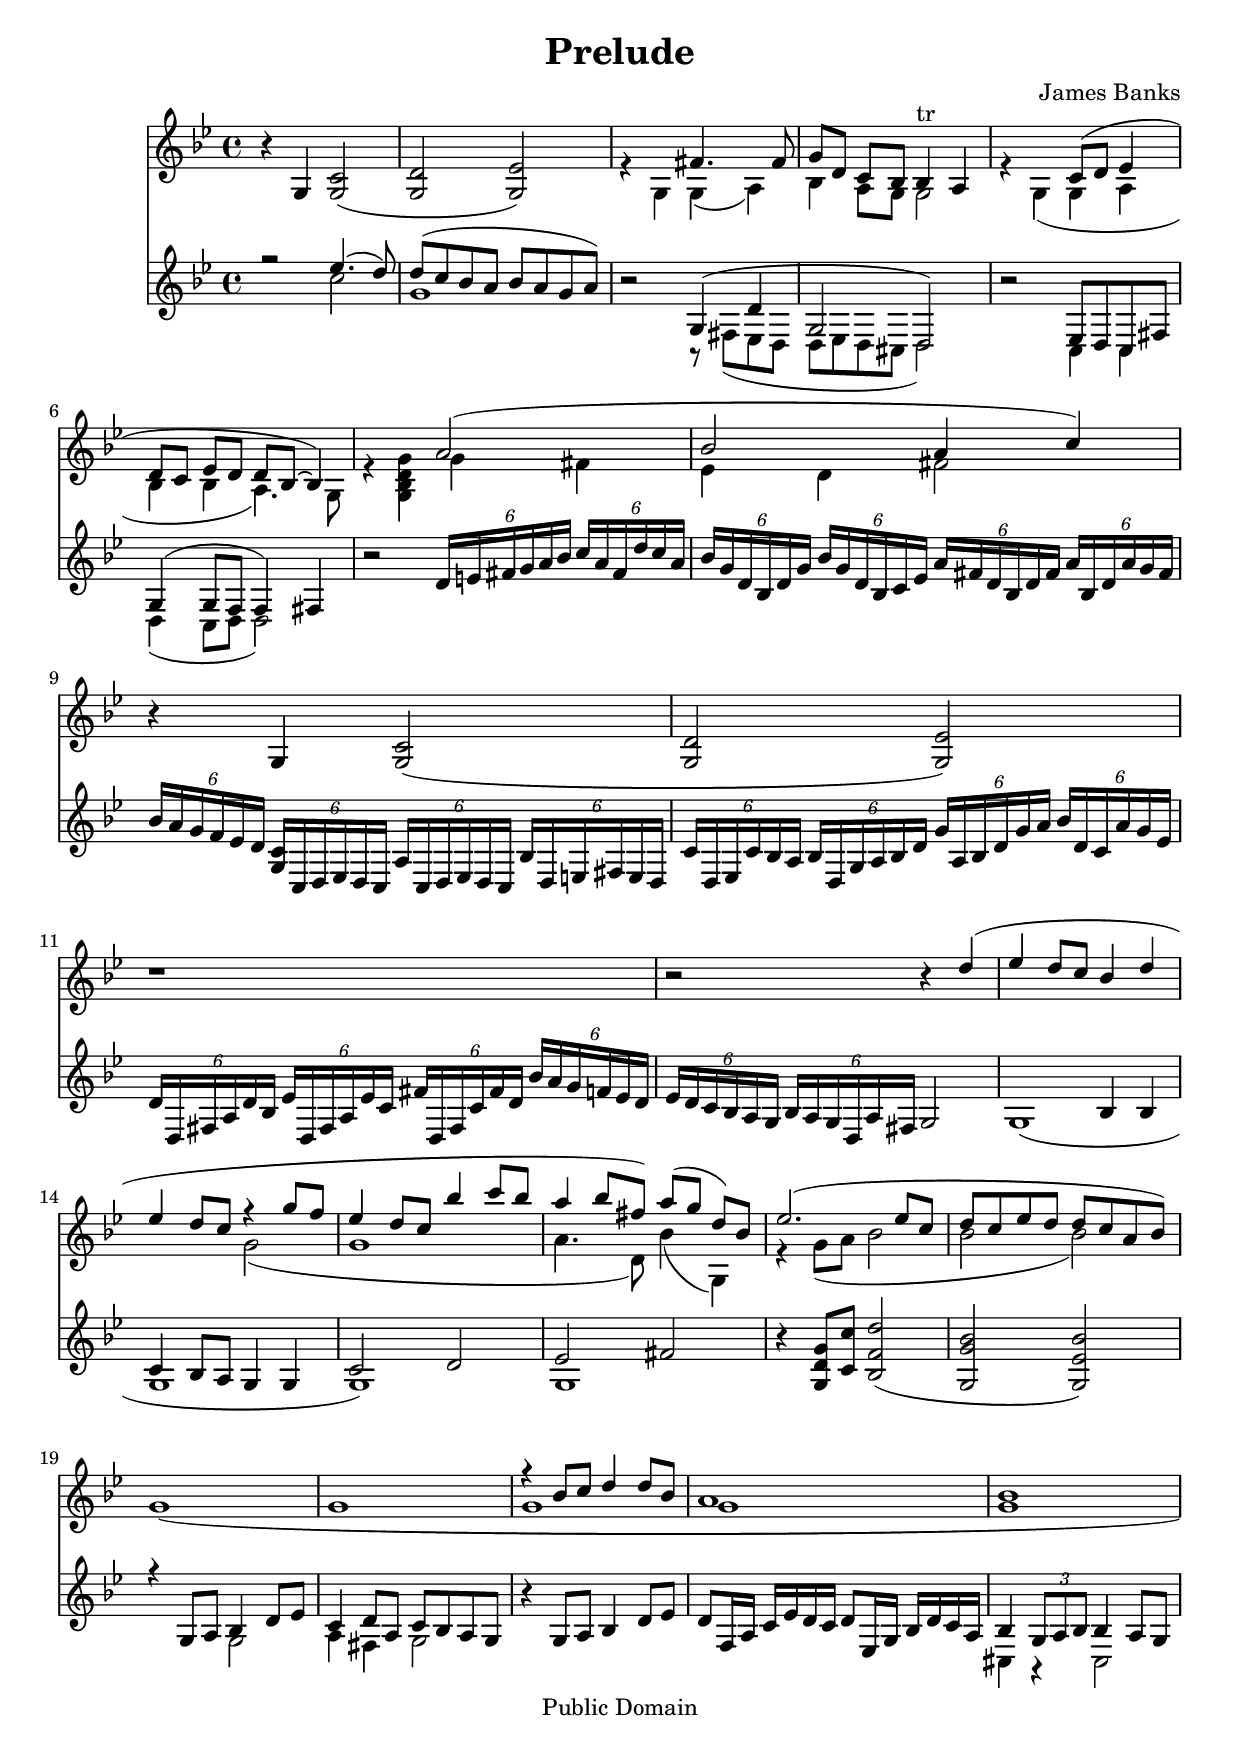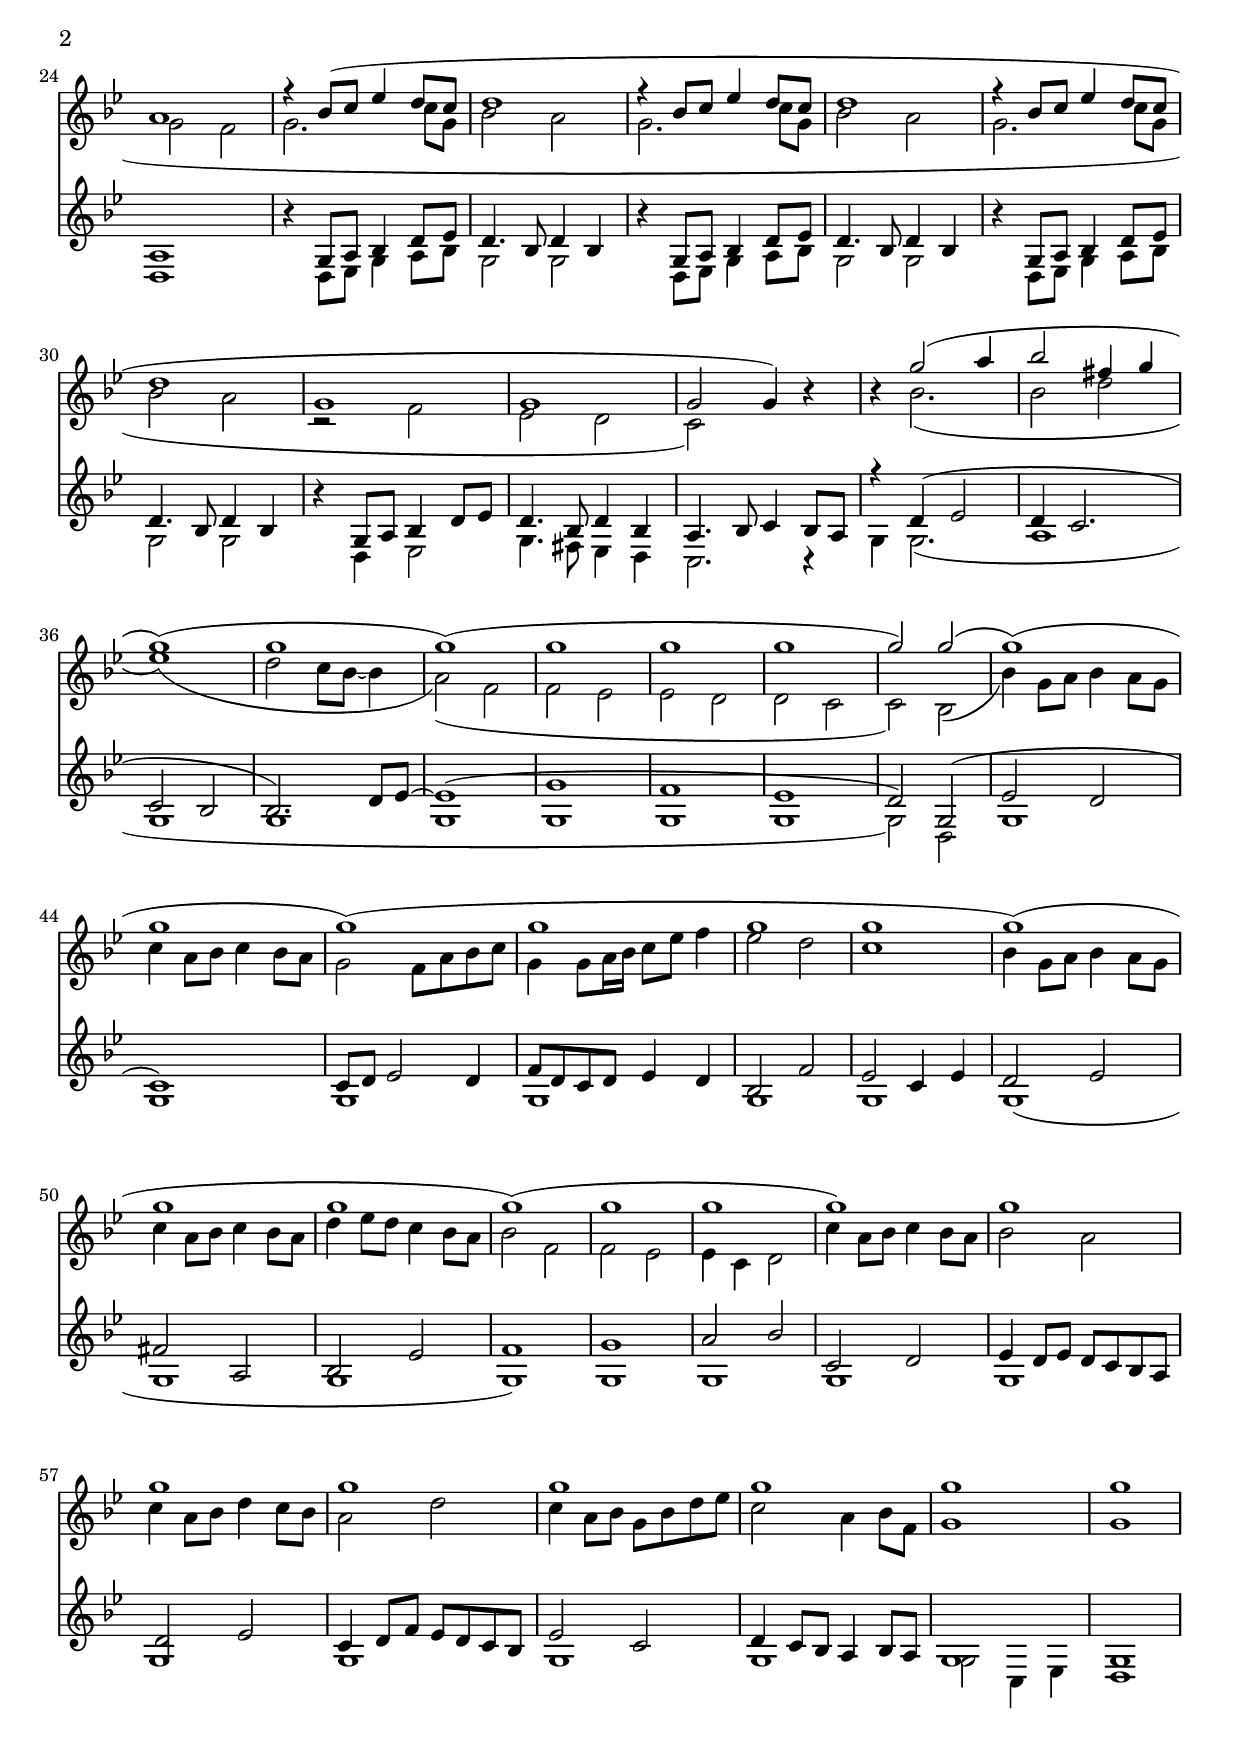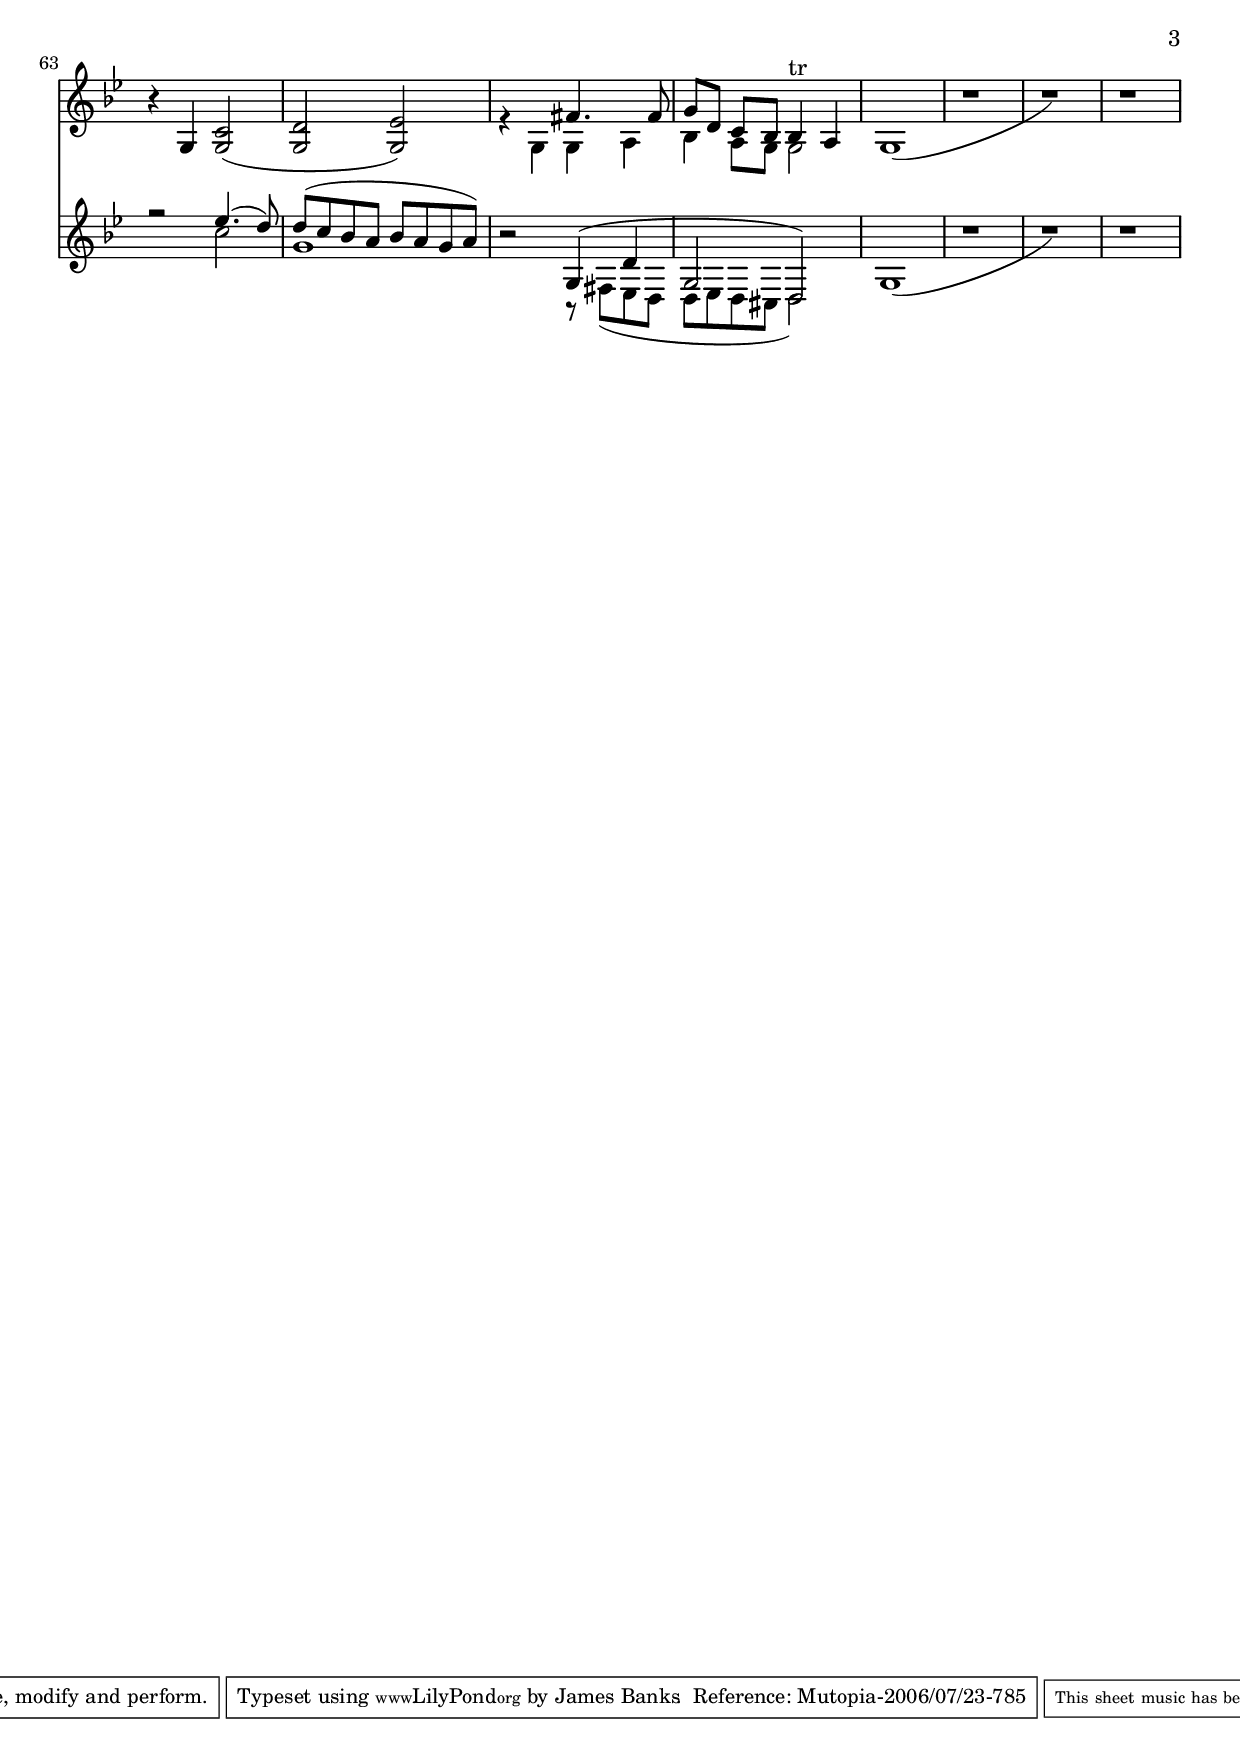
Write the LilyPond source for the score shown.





\version "2.8.0"
\header {
 
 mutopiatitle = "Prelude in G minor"
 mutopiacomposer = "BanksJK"
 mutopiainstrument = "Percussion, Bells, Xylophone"
 date = "2005/Feb"
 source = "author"
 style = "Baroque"
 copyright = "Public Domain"
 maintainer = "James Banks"
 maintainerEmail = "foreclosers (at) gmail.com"
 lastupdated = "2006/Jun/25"
 title = "Prelude"
  composer = "James Banks"
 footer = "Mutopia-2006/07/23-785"
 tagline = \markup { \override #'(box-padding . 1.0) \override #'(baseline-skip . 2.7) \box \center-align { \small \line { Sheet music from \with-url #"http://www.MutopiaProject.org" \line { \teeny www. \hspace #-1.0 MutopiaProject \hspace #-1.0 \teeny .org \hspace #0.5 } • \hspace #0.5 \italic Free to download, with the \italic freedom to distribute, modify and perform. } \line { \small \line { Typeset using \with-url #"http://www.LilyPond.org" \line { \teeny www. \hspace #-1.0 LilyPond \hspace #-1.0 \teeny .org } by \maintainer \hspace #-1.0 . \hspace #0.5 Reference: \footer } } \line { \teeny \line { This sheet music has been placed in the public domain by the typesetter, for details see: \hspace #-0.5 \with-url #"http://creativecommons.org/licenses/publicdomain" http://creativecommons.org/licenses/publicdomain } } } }
  }

global = {
 \time 4/4
 \key g \minor
 \clef treble
}

bells = \relative {
\set Staff.instrument = "Bells"
\set Staff.midiInstrument = "rock organ"

 % measure 1
 
 r4 g4 << c2 g( >> 
     
 << g2 d' >> << g, ees') >> 
 
 << { s2    fis4. fis8 } \\
    { r4 g, g(    a)   } >>
 
 << { g'8[ d] c[ bes] bes4-tr a } \\
    { bes4    a8[ g]   g2        } >>

 % measure 5
 << { s2 c8[( d] ees4 } \\
    { r4 g, (g a } >>

 << { d8[ c] ees[ d] d bes~ bes4) } \\
    { bes4 bes a4.) g8 )} >>
 
 << { s2 a'2( } \\
    { r4 << g,4 bes d g >> g( fis } >>
    
 << { bes2 a4 c) } \\
    { ees,4 d fis2 } >>
    
  r4 g,4 << c2 g( >> 
    
  << g d' >> << g, ees')>>
    
  % measure 11
  r1
            
  r2 r4 << { d'4( } \\ 
           { s4 } >>

 << { ees4 d8[ c] bes4 d } \\
    { s1 } >>
    
 << { ees4 d8[ c] r4 g'8[ f] } \\
    { s2 g,2( } >>
    
 << { ees'4 d8[ c] bes'4 c8[ bes] } \\
    { g,1 } >>

  % measure 16
 << { a'4 bes8[ fis]) a8[( g] d[) bes] } \\
    { a4. d,8) bes'4( g,) } >>

 << { ees''2.( ees8[ c] } \\
    { r4 g8[( a] bes2 } >>
  
 << { d8 c ees d d c a bes) } \\
    { bes2 bes) } >>

 << { s1 } \\
    { g1( } >>

 << { s1 } \\
    { g1 } >>
    
 << { r4 bes8 c d4 d8 bes } \\
    { g1 } >>
    
% prependix

 << { a1 } \\
    { g1 } >>

 << { bes1 } \\
    { g1 } >>

 << { a1 } \\
    { g2 f2 } >>

 << { r4 bes8( c ees4 d8 c } \\
    { g2. c8 g } >>

 << { d'1 } \\
    { bes2 a2 } >>

 << { r4 bes8 c ees4 d8 c } \\
    { g2. c8 g } >>

 << { d'1 } \\
    { bes2 a2 } >>
    
 << { r4 bes8 c ees4 d8 c } \\
    { g2. c8 g } >>

 << { d'1 } \\
    { bes2 a2 } >>

 % measure 31  
 
 << { g1 } \\
    { r2 f2 } >>

 << { g1 } \\
    { ees2 d2 } >>

 << { g2 g4) } \\
    { c,2 s4) } >>  r4

 % measure 34

 r4 << { g''2( a4 } \\
       { bes,2.( } >>

 << { bes'2 fis4 g } \\
    { bes,2 d2 } >>

 << { g1)( } \\
    { ees1)( } >>

 << { g1 } \\
    { d2 c8 bes~ bes4 } >>

 << { g'1)( } \\
    { a,2)( f2 } >>

 << { g'1 } \\
    { f,2 ees2 } >>

 << { g'1 } \\
    { ees,2 d2 } >>

 << { g'1 } \\
    { d,2 c2 } >>

 % measure 42

 << { g''2) g( } \\
    { c,,2) bes( } >>

 << { g''1)( } \\
    { bes,4) g8 a bes4 a8 g } >>

 << { g'1 } \\
    { c,4 a8 bes c4 bes8 a } >>

 << { g'1)( } \\
    { g,2)( f8 a bes c } >>

 << { g'1 } \\
    { g,4 g8 a16 bes c8 ees f4 } >>

 % measure 47

 << { g1 } \\
    { ees2 d } >>

 << { g1 } \\
    { c,1 } >>

 << { g'1)( } \\
    { bes,4 g8 a bes4 a8 g } >>
    
 << { g'1 } \\
    { c,4 a8 bes c4 bes8 a } >>
    
 << { g'1 } \\
    { d4 ees8 d c4 bes8 a } >>
 
 << { g'1)( } \\
    { bes,2 f } >>

% measure 53

 << { g'1 } \\
    { f,2 ees } >>

 << { g'1 } \\
    { ees,4 c d2 } >>

 << { g'1) } \\
    { c,4 a8 bes c4 bes8 a } >>

 << { g'1 } \\
    { bes,2 a } >>

 << { g'1 } \\
    { c,4 a8 bes d4 c8 bes } >>

 % measure 58

 << { g'1 } \\
    { a,2 d } >>

 << { g1 } \\
    { c,4 a8 bes g bes d ees } >>

 << { g1 } \\
    { c,2 a4 bes8 f } >>

 << { g'1 } \\
    { g,1 } >>

 << { g'1 } \\
    { g,1 } >> 

 % measure 63

  r4 g,4 << c2 g( >> 
 
 << g2 d' >> << g, ees') >>
 
 << { s2    fis4. fis8 } \\
    { r4 g, g      a    } >>
 
 << { g'8[ d] c[ bes] bes4-tr a } \\
    { bes4    a8[ g]   g2        } >> 
 
 g1( 
 
 r1
 
 r1)

 r1
 
 }

xylo = \relative {

\set Staff.instrument = "Xylophone"
\set Staff.midiInstrument = "reed organ"

 << { r2 ees''4.( d8) } \\
    { s2 c2 } >>

 << { d8( c bes a bes a g a) } \\
    { g1 } >>

 r2 << {  g,4( d'4 } \\
    {  r8 fis,( ees d } >>

 << { g2 d) } \\
    { d8 ees d cis d2) } >>

% 5

 r2 << { ees8 d c fis } \\
       { c4 c } >>

 << { g'4( g8 f f4) fis } \\
    { d4( c8 d d2) } >>

 r2 \times 4/6 {d'16[ e fis g a bes]} \times 4/6 {c[ a fis d' c a]}

 \times 4/6 {bes[ g d bes d g ]} \times 4/6 {bes[ g d bes c ees]}
    \times 4/6 {a[ fis d bes d fis]} \times 4/6 {a[ bes, d a' g fis]}

% 9

 \times 4/6 { bes[ a g f ees d]} \times 4/6 { <<c[ g>> c, d ees d c] } 
    \times 4/6 { a'[ c, d ees d c]} \times 4/6 { bes'[ d, e fis e d] }

 \times 4/6 { c'[ d, ees c' bes a] } \times 4/6 { bes[ d, g a bes d] }
    \times 4/6 { g[ a, bes d g a] } \times 4/6 {bes[ d, c a' g ees] }

 \times 4/6 { d[ d, fis a d bes] } \times 4/6 {ees[ d, fis a ees' c]} 
    \times 4/6 { fis[ d, fis c' fis d] } \times 4/6 { bes'[ a g f ees d]}

 \times 4/6 { ees[ d c bes a g] } \times 4/6 {bes[ a g d a' fis]} g2

% 13

 << { s2 bes4 bes } \\
    { g1( } >>

 << { c4 bes8 a g4 g } \\
    { g1 } >>

 << { c2 d2 } \\
    { g,1)( } >>

 << { ees'2 fis } \\
    { g,1 } >>

% 17

 r4) << g8 d' g >> << c c, >> <<bes2( f' d'>>

 << bes g g, >> << g) ees' bes' >>

 << { r4 g,8 a bes4 d8 ees } \\
    { s2 g,2 } >>

 << { c4 d8 a c bes a g } \\
    { a4 fis g2 } >>

% 21

 r4 g8 a bes4 d8 ees

 d8 f,16 a c ees d c d8 ees,16 g bes d c a

 << { bes4 \times 2/3 {g8 a bes} bes4 a8 g } \\
    { cis,4 r4 cis2 } >>

 << { a'1 } \\
    { d,1 } >>

 r4 << { g8 a bes4 d8 ees } \\
       { d,8 ees g4 a8 bes } >>

 << { d4. bes8 d4 bes } \\
    { g2 g } >>

 r4 << { g8 a bes4 d8 ees } \\
       { d,8 ees g4 a8 bes } >>

 << { d4. bes8 d4 bes } \\
    { g2 g } >>


 r4 << { g8 a bes4 d8 ees } \\
       { d,8 ees g4 a8 bes } >>

 << { d4. bes8 d4 bes } \\
    { g2 g } >>

 r4 << { g8  a bes4 d8 ees8 } \\
       { d,4 ees2 } >>

 << { d'4. bes8 d4 bes } \\
    { g4. fis8 ees4 d } >>

 << { a'4. bes8 c4 bes8 a } \\
    { c,2. r4 } >>

 << { r4 d'( ees2 } \\
    { g,4 g2.( } >>

 << { d'4 c2. } \\
    { a1 } >>

 << { c2 bes } \\
    { g1 } >>

 << { bes2.) d8 ees~} \\
    { g,1 } >>

 << { ees'1( } \\
    { g,1 } >>

 << { g'1 } \\
    { g,1 } >>

 << { f'1 } \\
    { g,1 } >>

 << { ees'1 } \\
    { g,1 } >>

 << { d'2) g,( } \\ 
    { g2) d } >>

 << { ees'2 d } \\
    { g,1 } >>

 << { c1) } \\
    { g1 } >>

 << { c8 d ees2 d4 } \\
    { g,1 } >>

 << { f'8 d c d ees4 d } \\
    { g,1 } >>

 << { bes2 f' } \\
    { g,1 } >>

 << { ees'2 c4 ees } \\
    { g,1 } >>

 << { d'2 ees } \\
    { g,1)( } >>

 << { fis'2 a,2 } \\
    { g1 } >>

 << { bes2 ees } \\
    { g,1 } >>

 << { f'1 } \\
    { g,1)( } >>

 << { g'1 } \\
    { g,1 } >>

 << { a'2 bes } \\
    { g,1 } >>

 << { c2 d } \\
    { g,1 } >>

 << { ees'4 d8 ees d c bes a } \\
    { g1 } >>

 << { d'2 ees }
    { g,1 } >>

 << { c4 d8 f ees d c bes } \\
    { g1 } >>

 << { ees'2 c } \\
    { g1 } >>

 << { d'4 c8 bes a4 bes8 a } \\
    { g1 } >>

 << { g1 } \\
    { g2 c,4 ees } >>

 << { g1 } \\
    { d } >>

 << { r2 ees''4.( d8) } \\
    { s2 c2 } >>

 << { d8( c bes a bes a g a) } \\
    { g1 } >>

 r2 << {  g,4( d'4 } \\
    {  r8 fis,( ees d } >>

 << { g2 d) } \\
    { d8 ees d cis d2) } >> 

 g1(

 r1
 
 r1)

 r1


  
} 
   
\score {
 <<
 \new Staff << \global \bells >>
 \new Staff << \global \xylo >>
 >>
 \midi { \tempo 4 = 60 }
 \layout { }
 }
